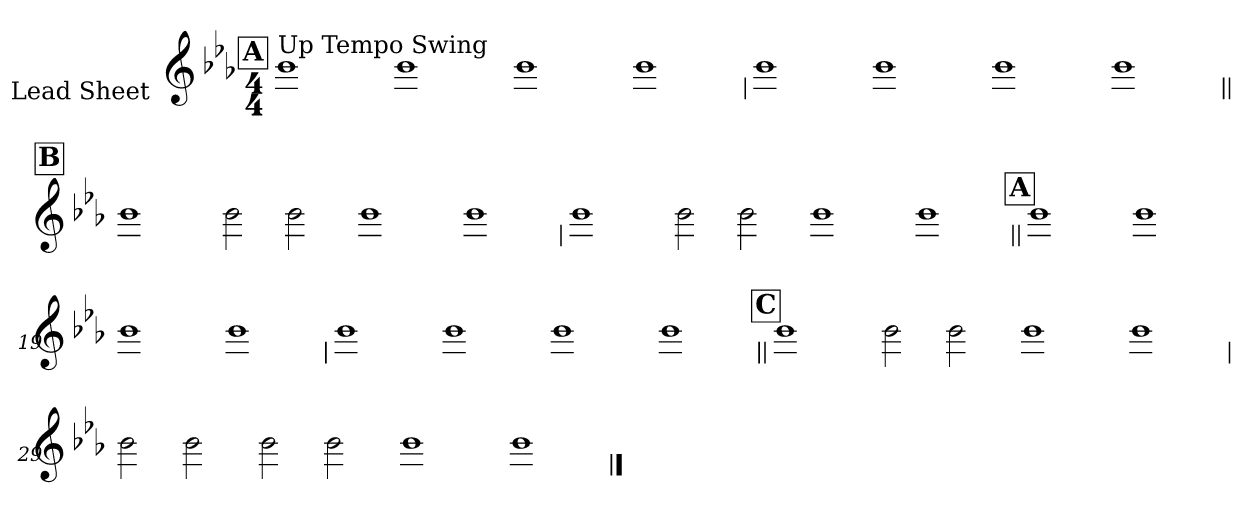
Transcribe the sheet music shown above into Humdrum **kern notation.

**kern
*part1
*staff1
*I"Lead Sheet
*stria0
*clefG2
*k[b-e-a-]
*E-:
*M4/4
!!LO:REH:place=s1:a:t=A
=1||
!LO:TX:a:t=Up Tempo Swing
1b-
=2-
1b-
=3-
1b-
=4-
1b-
!!LO:LB:g=z
=5
1b-
=6-
1b-
=7-
1b-
=8-
1b-
!!LO:LB:g=z
!!LO:REH:place=s1:a:t=B
=9||
1b-
=10-
2b-
2b-
=11-
1b-
=12-
1b-
!!LO:LB:g=z
=13
1b-
=14-
2b-
2b-
=15-
1b-
=16-
1b-
!!LO:LB:g=z
!!LO:REH:place=s1:a:t=A
=17||
1b-
=18-
1b-
=19-
1b-
=20-
1b-
!!LO:LB:g=z
=21
1b-
=22-
1b-
=23-
1b-
=24-
1b-
!!LO:LB:g=z
!!LO:REH:place=s1:a:t=C
=25||
1b-
=26-
2b-
2b-
=27-
1b-
=28-
1b-
!!LO:LB:g=z
=29
2b-
2b-
=30-
2b-
2b-
=31-
1b-
=32-
1b-
==
*-
